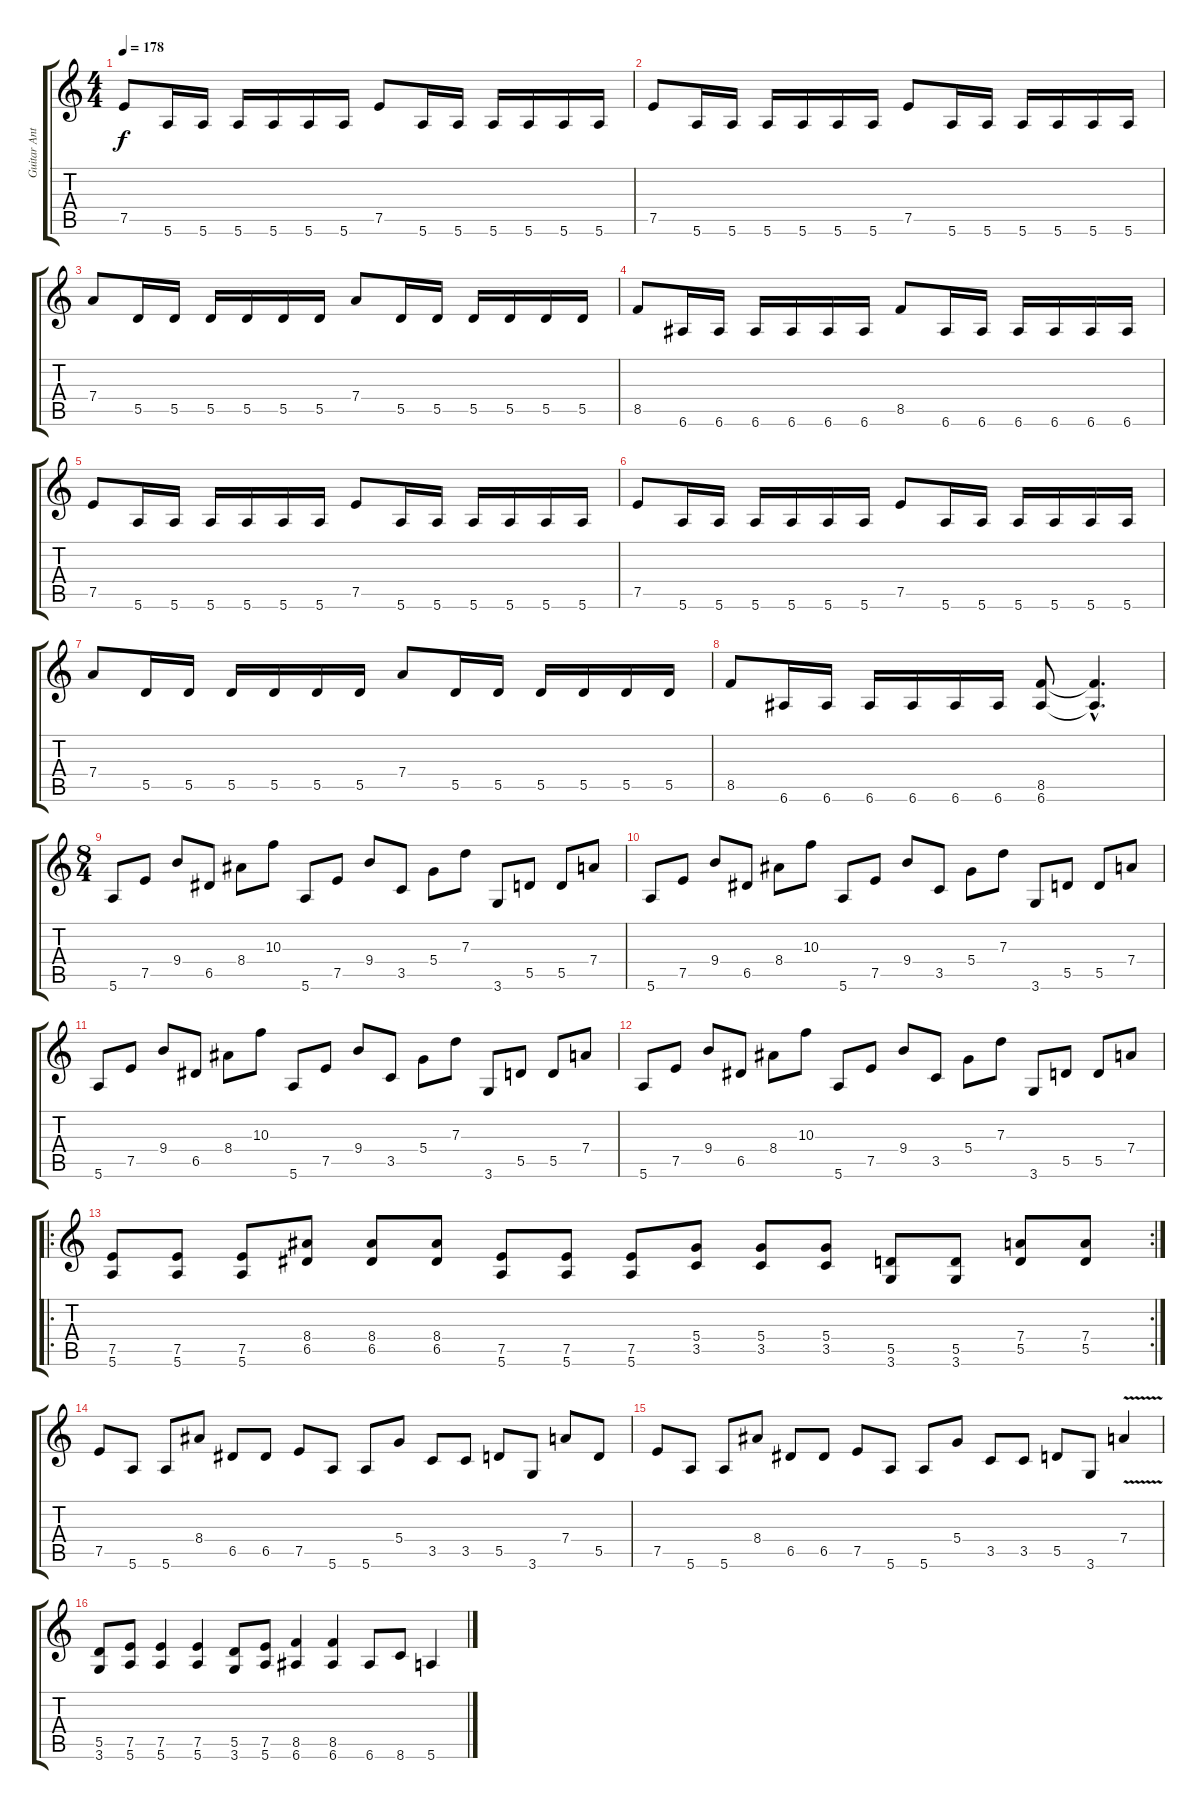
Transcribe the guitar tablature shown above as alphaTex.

\track ("Guitar Anton Blochin" "Guitar Ant") {instrument overdrivenguitar}
\staff {score tabs}
\tuning (E4 B3 G3 D3 A2 E2) {hide}
\ts (4 4)
\tempo 178
\clef g2
\ks c
7.5.8{dy f} 5.6.16 5.6.16 5.6.16 5.6.16 5.6.16 5.6.16 7.5.8 5.6.16 5.6.16 5.6.16 5.6.16 5.6.16 5.6.16 |
7.5.8 5.6.16 5.6.16 5.6.16 5.6.16 5.6.16 5.6.16 7.5.8 5.6.16 5.6.16 5.6.16 5.6.16 5.6.16 5.6.16 |
7.4.8 5.5.16 5.5.16 5.5.16 5.5.16 5.5.16 5.5.16 7.4.8 5.5.16 5.5.16 5.5.16 5.5.16 5.5.16 5.5.16 |
8.5.8 6.6.16 6.6.16 6.6.16 6.6.16 6.6.16 6.6.16 8.5.8 6.6.16 6.6.16 6.6.16 6.6.16 6.6.16 6.6.16 |
7.5.8 5.6.16 5.6.16 5.6.16 5.6.16 5.6.16 5.6.16 7.5.8 5.6.16 5.6.16 5.6.16 5.6.16 5.6.16 5.6.16 |
7.5.8 5.6.16 5.6.16 5.6.16 5.6.16 5.6.16 5.6.16 7.5.8 5.6.16 5.6.16 5.6.16 5.6.16 5.6.16 5.6.16 |
7.4.8 5.5.16 5.5.16 5.5.16 5.5.16 5.5.16 5.5.16 7.4.8 5.5.16 5.5.16 5.5.16 5.5.16 5.5.16 5.5.16 |
8.5.8 6.6.16 6.6.16 6.6.16 6.6.16 6.6.16 6.6.16 (8.5 6.6).8 (8.5{hac t} 6.6{hac t}).4{d} |
\ts (8 4)
5.6.8 7.5.8 9.4.8 6.5.8 8.4.8 10.3.8 5.6.8 7.5.8 9.4.8 3.5.8 5.4.8 7.3.8 3.6.8 5.5.8 5.5.8 7.4.8 |
5.6.8 7.5.8 9.4.8 6.5.8 8.4.8 10.3.8 5.6.8 7.5.8 9.4.8 3.5.8 5.4.8 7.3.8 3.6.8 5.5.8 5.5.8 7.4.8 |
5.6.8 7.5.8 9.4.8 6.5.8 8.4.8 10.3.8 5.6.8 7.5.8 9.4.8 3.5.8 5.4.8 7.3.8 3.6.8 5.5.8 5.5.8 7.4.8 |
5.6.8 7.5.8 9.4.8 6.5.8 8.4.8 10.3.8 5.6.8 7.5.8 9.4.8 3.5.8 5.4.8 7.3.8 3.6.8 5.5.8 5.5.8 7.4.8 |
\ro
\rc 2
(7.5 5.6).8 (7.5 5.6).8 (7.5 5.6).8 (8.4 6.5).8 (8.4 6.5).8 (8.4 6.5).8 (7.5 5.6).8 (7.5 5.6).8 (7.5 5.6).8 (5.4 3.5).8 (5.4 3.5).8 (5.4 3.5).8 (5.5 3.6).8 (5.5 3.6).8 (7.4 5.5).8 (7.4 5.5).8 |
7.5.8 5.6.8 5.6.8 8.4.8 6.5.8 6.5.8 7.5.8 5.6.8 5.6.8 5.4.8 3.5.8 3.5.8 5.5.8 3.6.8 7.4.8 5.5.8 |
7.5.8 5.6.8 5.6.8 8.4.8 6.5.8 6.5.8 7.5.8 5.6.8 5.6.8 5.4.8 3.5.8 3.5.8 5.5.8 3.6.8 7.4{v}.4 |
(5.5 3.6).8 (7.5 5.6).8 (7.5 5.6).4 (7.5 5.6).4 (5.5 3.6).8 (7.5 5.6).8 (8.5 6.6).4 (8.5 6.6).4 6.6.8 8.6.8 5.6.4
